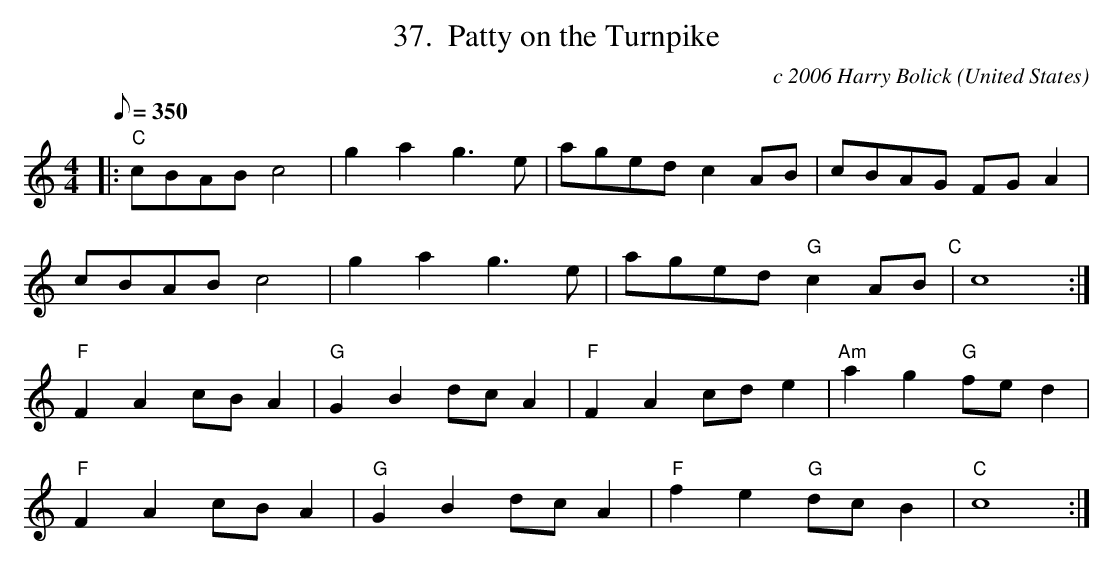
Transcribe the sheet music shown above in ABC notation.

X:1
T:37.  Patty on the Turnpike
C:c 2006 Harry Bolick
O:United States
M:4/4
L:1/8
Q:350
K:C
|: "C" cBAB c4|  g2a2 g3e |  aged  c2 AB | cBAG FGA2 |
    cBAB c4|  g2a2 g3e | aged  "G" c2AB "C" |c8:|
"F" F2A2 cBA2 |"G" G2B2  dcA2 |"F" F2A2 cde2 |"Am" a2g2 "G"fed2 |
"F" F2A2 cBA2 |"G" G2B2  dcA2  | "F" f2e2 "G"dcB2 |"C"  c8 :|
